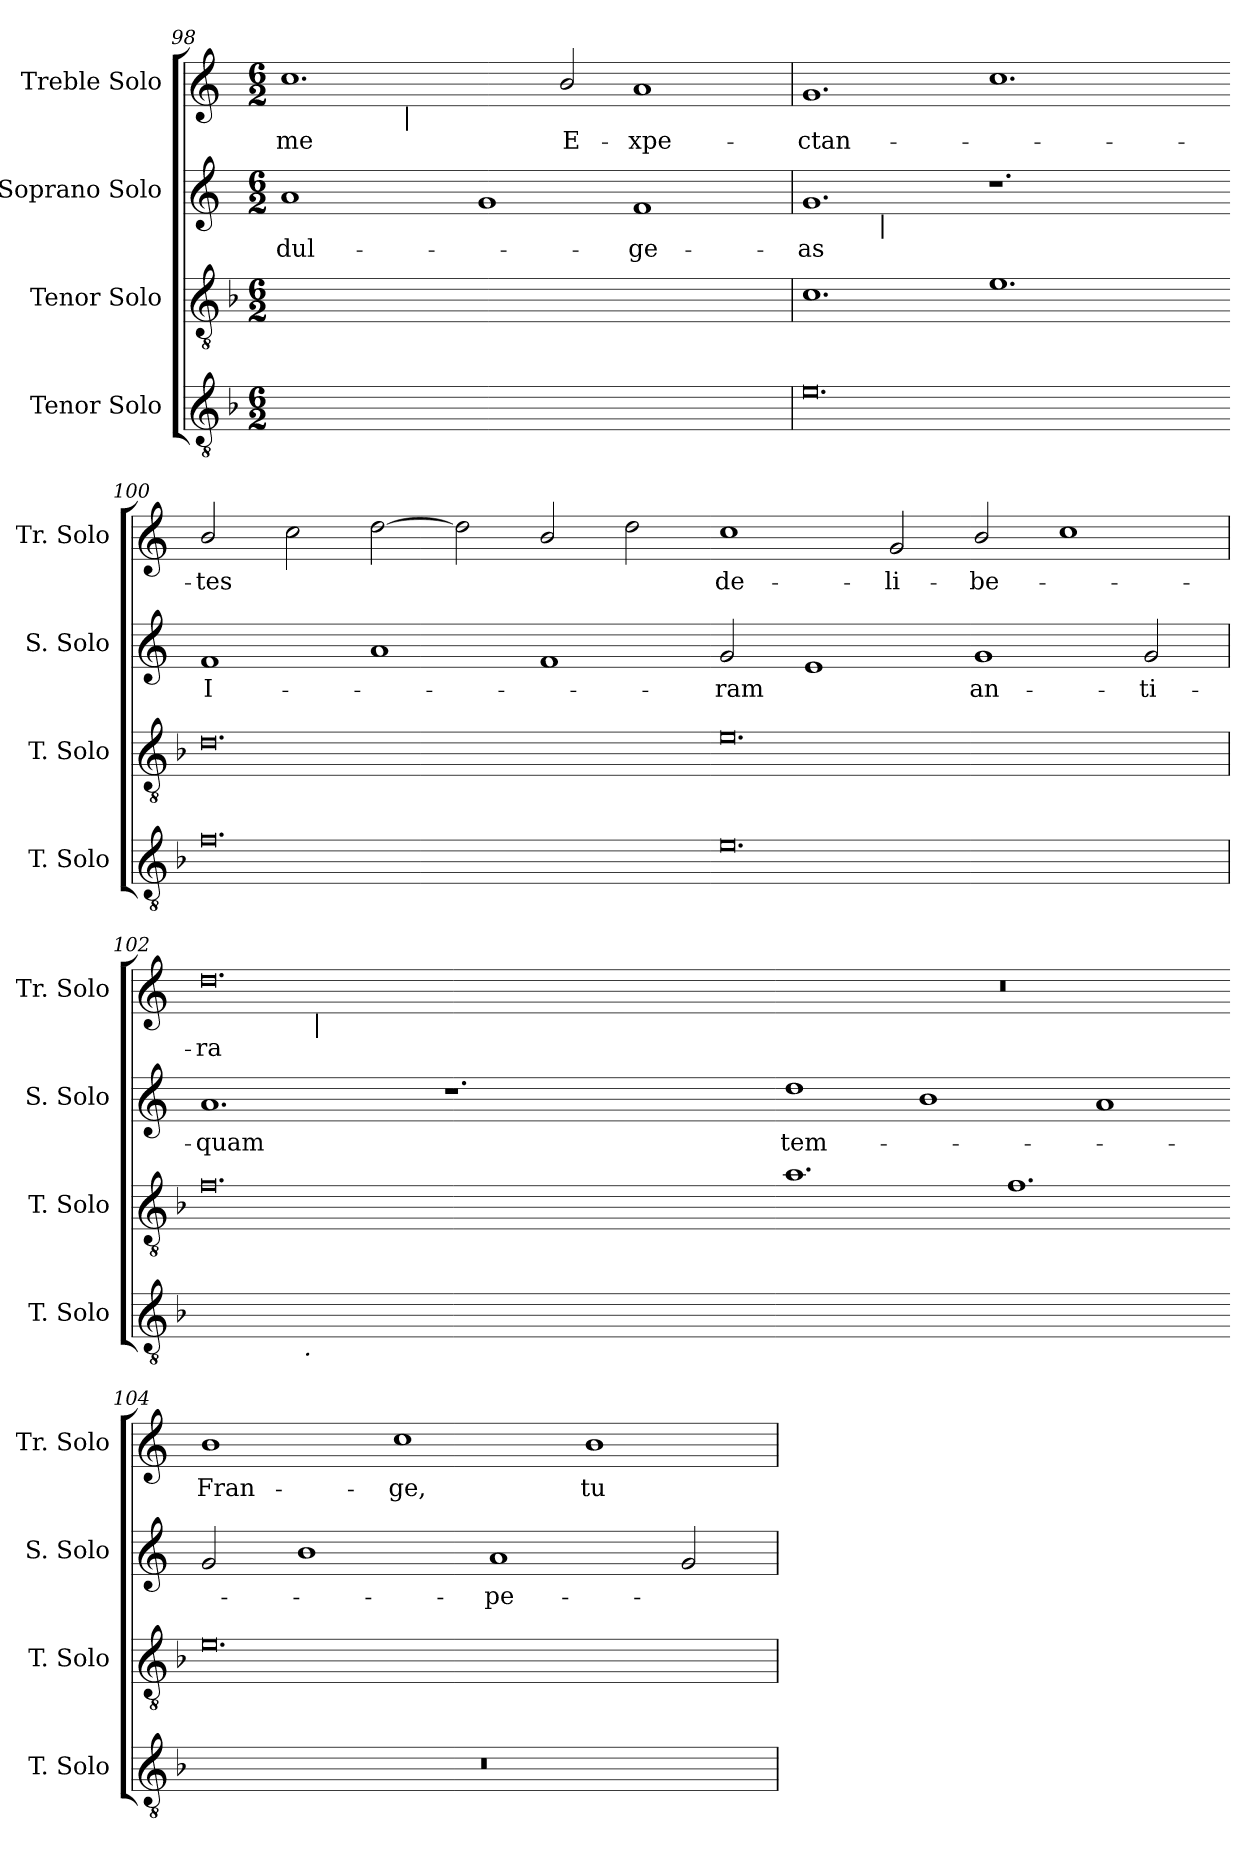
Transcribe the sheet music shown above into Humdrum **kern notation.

**kern	**kern	**kern	**text	**kern	**text
*part4	*part3	*part2	*part2	*part1	*part1
*staff4	*staff3	*staff2	*staff2	*staff1	*staff1
*I"Tenor Solo	*I"Tenor Solo	*I"Soprano Solo	*	*I"Treble Solo	*
*I'T. Solo	*I'T. Solo	*I'S. Solo	*	*I'Tr. Solo	*
*clefGv2	*clefGv2	*clefG2	*	*clefG2	*
*ITrd7c12	*ITrd7c12	*	*	*	*
*k[b-]	*k[b-]	*k[]	*	*k[]	*
*F:	*F:	*C:	*	*C:	*
*M6/2	*M6/2	*M6/2	*	*M6/2	*
=98	=98	=98	=98	=98	=98
!	!	!	!LO:LY:b:color=#000000	!	!
!	!	!	!	!	!LO:LY:b:color=#000000
*	*	*	*	*^	*
0.FFiyy]	0.Fiyy]	1ai	-dul-	1.cci	4ryy	-me
.	.	.	.	.	8ryy	.
.	.	.	.	.	16ryy	.
.	.	.	.	.	32ryy	.
.	.	.	.	.	128ryy	.
.	.	.	.	.	512ryy	.
!	!	!	!	!	!LO:TX:b:i:t=|	!
.	.	.	.	.	1ryy	.
.	.	1gi	.	.	.	.
.	.	.	.	.	1ryy	.
!	!	!	!	!	!	!LO:LY:b:color=#000000
.	.	.	.	2bi/	.	E-
!	!	!	!LO:LY:b:color=#000000	!	!	!
!	!	!	!	!	!	!LO:LY:b:color=#000000
.	.	1fi	-ge-	1ai	.	-xpe-
.	.	.	.	.	2ryy	.
.	.	.	.	.	64ryy	.
.	.	.	.	.	256.ryy	.
*	*	*	*	*v	*v	*
!!LO:LB:g=z
=99	=99	=99	=99	=99	=99
*	*	*	*	*^	*
!	!	!	!LO:LY:b:color=#000000	!	!	!
*	*	*	*	*v	*v	*
*	*	*	*	*^	*
!	!	!	!	!LO:TX:b:i:t=-	!	!
!	!	!LO:TX:b:i:t=-	!	!	!	!
!	!	!	!	!	!	!LO:LY:b:color=#000000
*	*	*^	*	*v	*v	*
0.Ei	1.Ci	1.gi	2ryy	-as	1.gi	-ctan-
.	.	.	512ryy	.	.	.
!	!	!	!LO:TX:b:i:t=|	!	!	!
.	.	.	1ryy	.	.	.
.	1.Ei	1.r	.	.	1.cci	.
.	.	.	1ryy	.	.	.
.	.	.	4ryy	.	.	.
.	.	.	8ryy	.	.	.
.	.	.	16ryy	.	.	.
.	.	.	32ryy	.	.	.
.	.	.	64...ryy	.	.	.
*	*	*v	*v	*	*	*
=100-	=100-	=100-	=100-	=100-	=100-
*	*	*^	*	*	*
!	!	!	!	!LO:LY:b:color=#000000	!	!
*	*	*v	*v	*	*	*
*	*	*^	*	*	*
!	!	!	!	!	!	!LO:LY:b:color=#000000
*	*	*v	*v	*	*	*
0.Fi	0.Di	1fi	I-	2bi/	-tes
.	.	.	.	2cci\	.
.	.	1ai	.	[>2ddi\	.
.	.	.	.	2ddi\]	.
.	.	1fi	.	2bi/	.
.	.	.	.	2ddi\	.
=101-	=101-	=101-	=101-	=101-	=101-
!	!	!	!LO:LY:b:color=#000000	!	!
!	!	!	!	!	!LO:LY:b:color=#000000
0.Ei	0.Ei	2gi/	-ram	1cci	de-
.	.	1ei	.	.	.
!	!	!	!	!	!LO:LY:b:color=#000000
.	.	.	.	2gi/	-li-
!	!	!	!LO:LY:b:color=#000000	!	!
!	!	!	!	!	!LO:LY:b:color=#000000
.	.	1gi	an-	2bi/	-be-
.	.	.	.	1cci	.
!	!	!	!LO:LY:b:color=#000000	!	!
.	.	2gi/	-ti-	.	.
=102	=102	=102	=102	=102	=102
!	!	!	!LO:LY:b:color=#000000	!	!
!	!	!	!	!	!LO:LY:b:color=#000000
*^	*	*	*	*^	*
[>0.Diyy	2ryy	0.Fi	1.ai	-quam	0.ddi	2ryy	-ra
.	64ryy	.	.	.	.	64ryy	.
.	512.ryy	.	.	.	.	128...ryy	.
!	!LO:TX:b:i:t=.	!	!	!	!	!	!
.	1ryy	.	.	.	.	.	.
!	!	!	!	!	!	!LO:TX:b:i:t=|	!
.	.	.	.	.	.	1ryy	.
.	.	.	1.r	.	.	.	.
.	1ryy	.	.	.	.	.	.
.	.	.	.	.	.	1ryy	.
.	4ryy	.	.	.	.	.	.
.	.	.	.	.	.	4ryy	.
.	8ryy	.	.	.	.	.	.
.	.	.	.	.	.	8ryy	.
.	16ryy	.	.	.	.	.	.
.	.	.	.	.	.	16ryy	.
.	32ryy	.	.	.	.	.	.
.	.	.	.	.	.	32ryy	.
.	128ryy	.	.	.	.	.	.
.	256ryy	.	.	.	.	.	.
.	1024ryy	.	.	.	.	1024ryy	.
*v	*v	*	*	*	*v	*v	*
=103-	=103-	=103-	=103-	=103-	=103-
*^	*	*	*	*^	*
!	!	!	!	!LO:LY:b:color=#000000	!LO:N:vis=1	!	!
*v	*v	*	*	*	*v	*v	*
0.Diyy]	1.Ai	1ddi	tem-	0.r	.
.	.	1bi	.	.	.
.	1.Fi	.	.	.	.
.	.	1ai	.	.	.
=104-	=104-	=104-	=104-	=104-	=104-
!LO:N:vis=1	!	!	!	!	!
!	!	!	!	!	!LO:LY:b:color=#000000
0.r	0.Ei	2gi/	.	1bi	Fran-
.	.	1bi	.	.	.
!	!	!	!	!	!LO:LY:b:color=#000000
.	.	.	.	1cci	-ge,
!	!	!	!LO:LY:b:color=#000000	!	!
.	.	1ai	-pe-	.	.
!	!	!	!	!	!LO:LY:b:color=#000000
.	.	.	.	1bi	tu
.	.	2gi/	.	.	.
=	=	=	=	=	=
*-	*-	*-	*-	*-	*-
